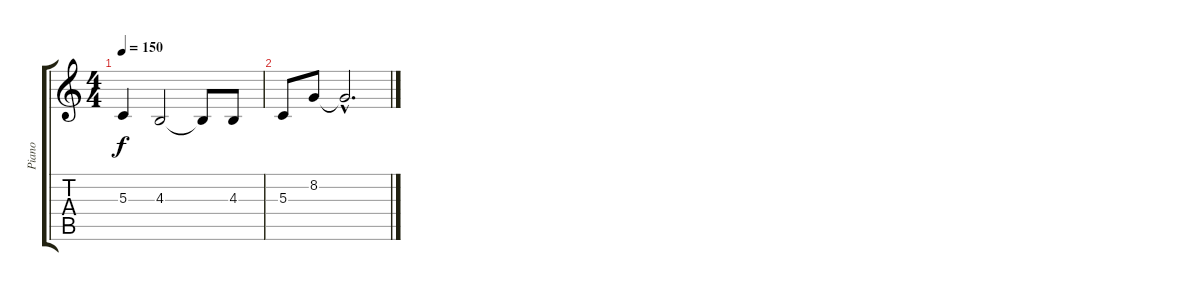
\track ("Piano" "Piano") {instrument brightacousticpiano}
\staff {score tabs}
\tuning (E4 B3 G3 D3 A2 E2) {hide}
\ts (4 4)
\tempo 150
\clef g2
\ks c
5.3.4{dy f} 4.3.2 4.3{t}.8 4.3.8 |
5.3.8 8.2.8 8.2{hac t}.2{d}
